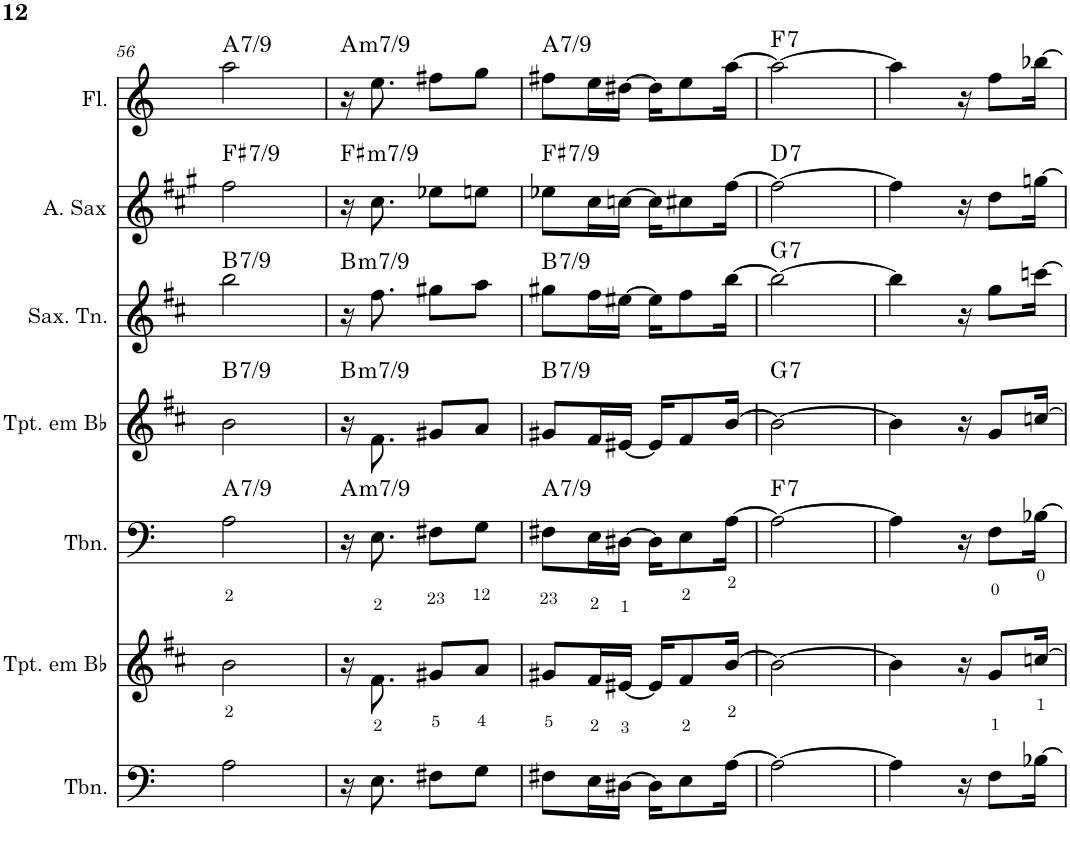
**kern	**kern	**kern	**harte	**kern	**harte	**kern	**harte	**kern	**harte	**kern	**harte
*part7	*part6	*part5	*part5	*part4	*part4	*part3	*part3	*part2	*part2	*part1	*part1
*staff7	*staff6	*staff5	*	*staff4	*	*staff3	*	*staff2	*	*staff1	*
*I"Trombone	*I"Trompete em Bb	*I"Trombone	*	*I"Trompete em Bb	*	*I"Saxofone Tenor	*	*I"Saxofone Alto	*	*I"Flauta Transversal	*
*I'Tbn.	*I'Tpt. em Bb	*I'Tbn.	*	*I'Tpt. em Bb	*	*I'Sax. Tn.	*	*	*	*I'Fl.	*
!!LO:PB:g=z
*clefF4	*clefG2	*clefF4	*	*clefG2	*	*clefG2	*	*clefG2	*	*clefG2	*
*	*Trd1c2	*	*	*Trd1c2	*	*Trd8c14	*	*Trd5c9	*	*	*
*k[]	*k[f#c#]	*k[]	*	*k[f#c#]	*	*k[f#c#]	*	*k[f#c#g#]	*	*k[]	*
*M4/4	*M4/4	*M4/4	*	*M4/4	*	*M4/4	*	*M4/4	*	*M4/4	*
=56	=56	=56	=56	=56	=56	=56	=56	=56	=56	=56	=56
!	!	!	!LO:H:kt=7/9	!	!LO:H:kt=7/9	!	!LO:H:kt=7/9	!	!LO:H:kt=7/9	!	!LO:H:kt=7/9
2A\	2b\	2A\	A:maj	2b\	B:maj	2bb\	B:maj	2ff#\	F#:maj	2aa\	A:maj
=57	=57	=57	=57	=57	=57	=57	=57	=57	=57	=57	=57
!	!	!	!LO:H:kt=m7/9	!	!LO:H:kt=m7/9	!	!LO:H:kt=m7/9	!	!LO:H:kt=m7/9	!	!LO:H:kt=m7/9
16r	16r	16r	A:min	16r	B:min	16r	B:min	16r	F#:min	16r	A:min
8.E\	8.f#\	8.E\	.	8.f#\	.	8.ff#\	.	8.cc#\	.	8.ee\	.
8F#X\L	8g#X/L	8F#X\L	.	8g#X/L	.	8gg#X\L	.	8ee-X\L	.	8ff#X\L	.
8G\J	8a/J	8G\J	.	8a/J	.	8aa\J	.	8een\J	.	8gg\J	.
=58	=58	=58	=58	=58	=58	=58	=58	=58	=58	=58	=58
!	!	!	!LO:H:kt=7/9	!	!LO:H:kt=7/9	!	!LO:H:kt=7/9	!	!LO:H:kt=7/9	!	!LO:H:kt=7/9
8F#X\L	8g#X/L	8F#X\L	A:maj	8g#X/L	B:maj	8gg#X\L	B:maj	8ee-X\L	F#:maj	8ff#X\L	A:maj
16E\L	16f#/L	16E\L	.	16f#/L	.	16ff#\L	.	16cc#\L	.	16ee\L	.
[16D#X\JJ	[16e#X/JJ	[16D#X\JJ	.	[16e#X/JJ	.	[16ee#X\JJ	.	[16ccn\JJ	.	[16dd#X\JJ	.
16D#\KL]	16e#/KL]	16D#\KL]	.	16e#/KL]	.	16ee#\KL]	.	16cc\KL]	.	16dd#\KL]	.
8E\	8f#/	8E\	.	8f#/	.	8ff#\	.	8cc#X\	.	8ee\	.
[16A\Jk	[16b/Jk	[16A\Jk	.	[16b/Jk	.	[16bb\Jk	.	[16ff#\Jk	.	[16aa\Jk	.
=59	=59	=59	=59	=59	=59	=59	=59	=59	=59	=59	=59
!	!	!	!LO:H:kt=7	!	!LO:H:kt=7	!	!LO:H:kt=7	!	!LO:H:kt=7	!	!LO:H:kt=7
2A\_	2b\_	2A\_	F:7	2b\_	G:7	2bb\_	G:7	2ff#\_	D:7	2aa\_	F:7
=60	=60	=60	=60	=60	=60	=60	=60	=60	=60	=60	=60
4A\]	4b\]	4A\]	.	4b\]	.	4bb\]	.	4ff#\]	.	4aa\]	.
16r	16r	16r	.	16r	.	16r	.	16r	.	16r	.
8F\L	8g/L	8F\L	.	8g/L	.	8gg\L	.	8dd\L	.	8ff\L	.
[16B-X\Jk	[16ccn/Jk	[16B-X\Jk	.	[16ccn/Jk	.	[16cccn\Jk	.	[16ggn\Jk	.	[16bb-X\Jk	.
=	=	=	=	=	=	=	=	=	=	=	=
*-	*-	*-	*-	*-	*-	*-	*-	*-	*-	*-	*-
